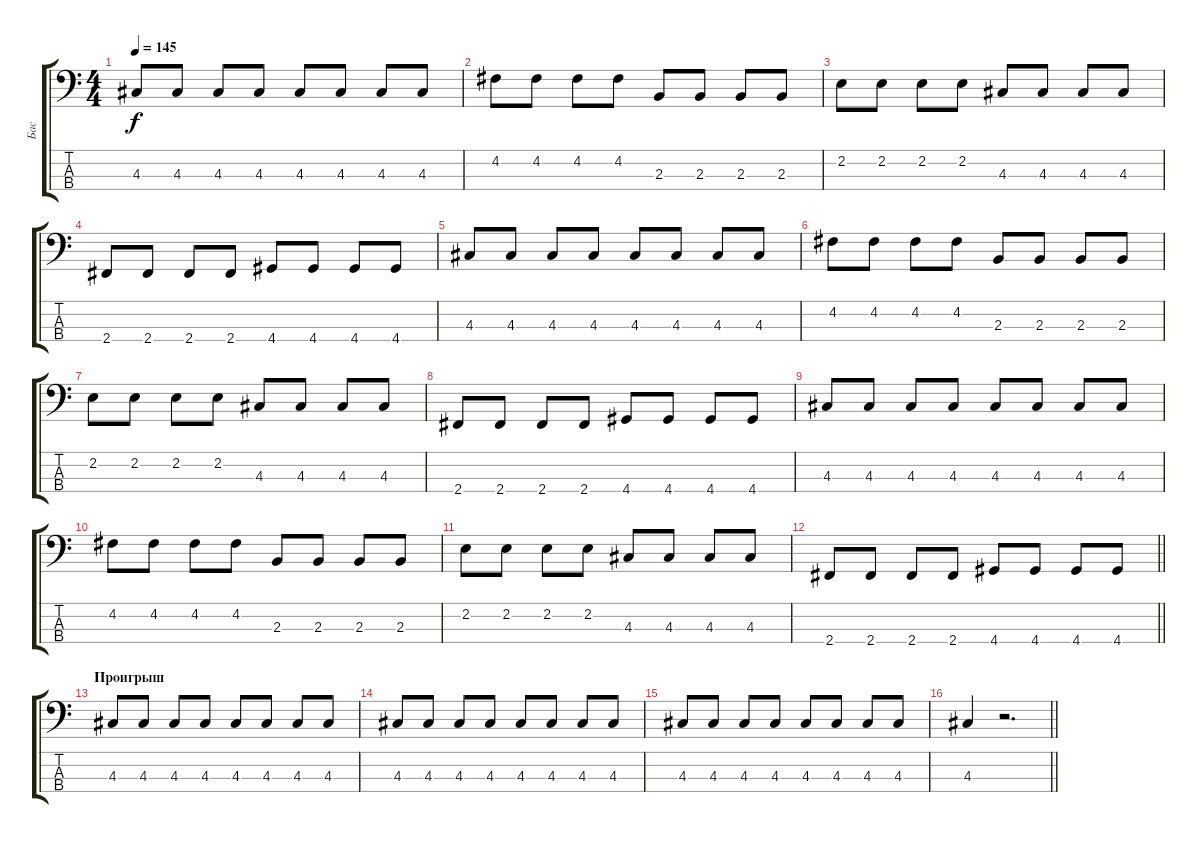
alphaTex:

\track ("Бас" "Бас") {instrument electricbassfinger}
\staff {score tabs}
\tuning (G2 D2 A1 E1) {hide}
\ts (4 4)
\tempo 145
\clef f4
\ks c
4.3.8{dy f} 4.3.8 4.3.8 4.3.8 4.3.8 4.3.8 4.3.8 4.3.8 |
4.2.8 4.2.8 4.2.8 4.2.8 2.3.8 2.3.8 2.3.8 2.3.8 |
2.2.8 2.2.8 2.2.8 2.2.8 4.3.8 4.3.8 4.3.8 4.3.8 |
2.4.8 2.4.8 2.4.8 2.4.8 4.4.8 4.4.8 4.4.8 4.4.8 |
4.3.8 4.3.8 4.3.8 4.3.8 4.3.8 4.3.8 4.3.8 4.3.8 |
4.2.8 4.2.8 4.2.8 4.2.8 2.3.8 2.3.8 2.3.8 2.3.8 |
2.2.8 2.2.8 2.2.8 2.2.8 4.3.8 4.3.8 4.3.8 4.3.8 |
2.4.8 2.4.8 2.4.8 2.4.8 4.4.8 4.4.8 4.4.8 4.4.8 |
4.3.8 4.3.8 4.3.8 4.3.8 4.3.8 4.3.8 4.3.8 4.3.8 |
4.2.8 4.2.8 4.2.8 4.2.8 2.3.8 2.3.8 2.3.8 2.3.8 |
2.2.8 2.2.8 2.2.8 2.2.8 4.3.8 4.3.8 4.3.8 4.3.8 |
\barLineRight lightlight
2.4.8 2.4.8 2.4.8 2.4.8 4.4.8 4.4.8 4.4.8 4.4.8 |
\section ("" "Проигрыш")
4.3.8 4.3.8 4.3.8 4.3.8 4.3.8 4.3.8 4.3.8 4.3.8 |
4.3.8 4.3.8 4.3.8 4.3.8 4.3.8 4.3.8 4.3.8 4.3.8 |
4.3.8 4.3.8 4.3.8 4.3.8 4.3.8 4.3.8 4.3.8 4.3.8 |
\barLineRight lightlight
4.3.4 r.2{d}
